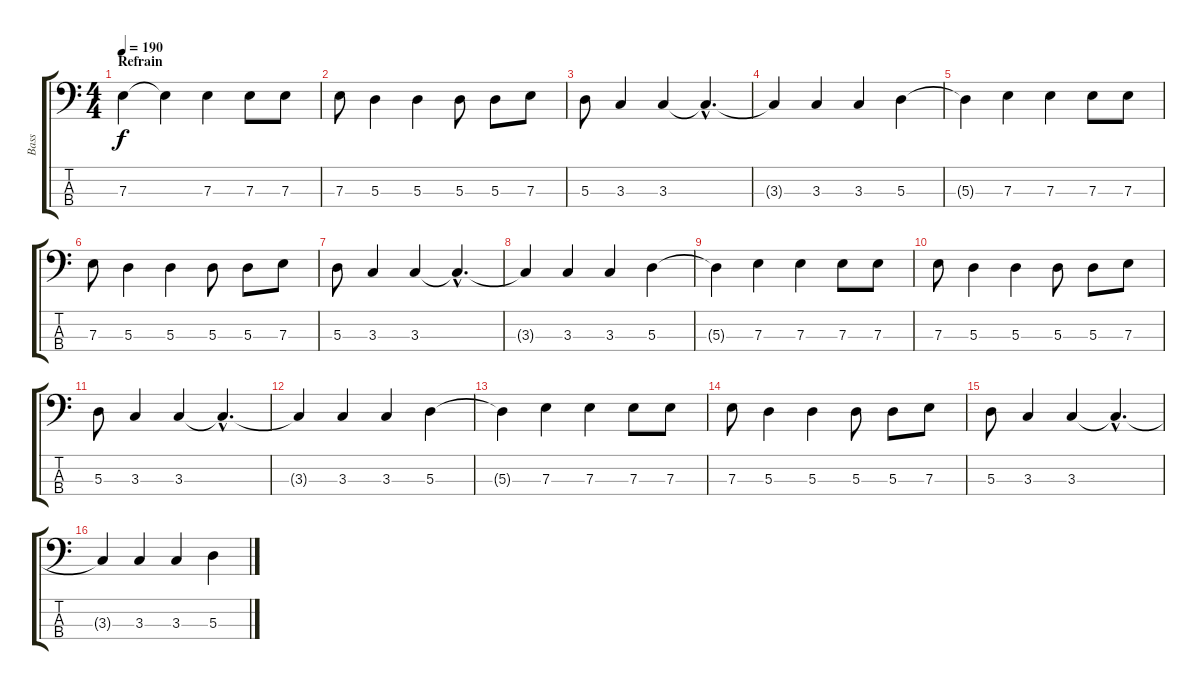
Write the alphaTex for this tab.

\track ("Bass" "Bass") {instrument electricbassfinger}
\staff {score tabs}
\tuning (G2 D2 A1 E1) {hide}
\ts (4 4)
\section ("" "Refrain")
\tempo 190
\clef f4
\ks c
7.3.4{dy f} 7.3{t}.4 7.3.4 7.3.8 7.3.8 |
7.3.8 5.3.4 5.3.4 5.3.8 5.3.8 7.3.8 |
5.3.8 3.3.4 3.3.4 3.3{hac t}.4{d} |
3.3{t}.4 3.3.4 3.3.4 5.3.4 |
5.3{t}.4 7.3.4 7.3.4 7.3.8 7.3.8 |
7.3.8 5.3.4 5.3.4 5.3.8 5.3.8 7.3.8 |
5.3.8 3.3.4 3.3.4 3.3{hac t}.4{d} |
3.3{t}.4 3.3.4 3.3.4 5.3.4 |
5.3{t}.4 7.3.4 7.3.4 7.3.8 7.3.8 |
7.3.8 5.3.4 5.3.4 5.3.8 5.3.8 7.3.8 |
5.3.8 3.3.4 3.3.4 3.3{hac t}.4{d} |
3.3{t}.4 3.3.4 3.3.4 5.3.4 |
5.3{t}.4 7.3.4 7.3.4 7.3.8 7.3.8 |
7.3.8 5.3.4 5.3.4 5.3.8 5.3.8 7.3.8 |
5.3.8 3.3.4 3.3.4 3.3{hac t}.4{d} |
3.3{t}.4 3.3.4 3.3.4 5.3.4
